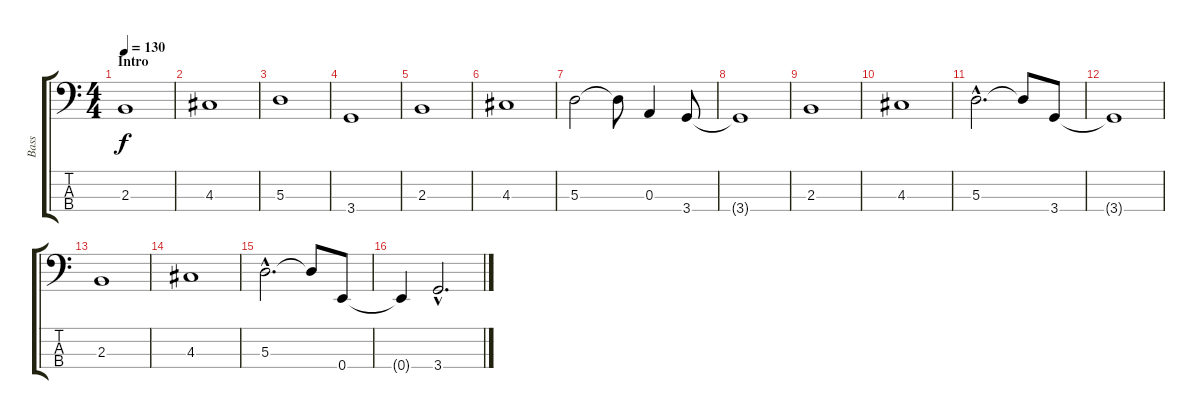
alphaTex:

\track ("Bass" "Bass") {instrument electricbasspick}
\staff {score tabs}
\tuning (G2 D2 A1 E1) {hide}
\ts (4 4)
\section ("" "Intro")
\tempo 130
\tempo 125
\tempo 130
\clef f4
\ks c
2.3.1{dy f instrument electricbasspick} |
4.3.1 |
5.3.1 |
3.4.1 |
2.3.1 |
4.3.1 |
5.3.2 5.3{t}.8 0.3.4 3.4.8 |
3.4{t}.1 |
2.3.1 |
4.3.1 |
5.3{hac}.2{d} 5.3{t}.8 3.4.8 |
3.4{t}.1 |
2.3.1 |
4.3.1 |
5.3{hac}.2{d} 5.3{t}.8 0.4.8 |
0.4{t}.4 3.4{hac}.2{d}
